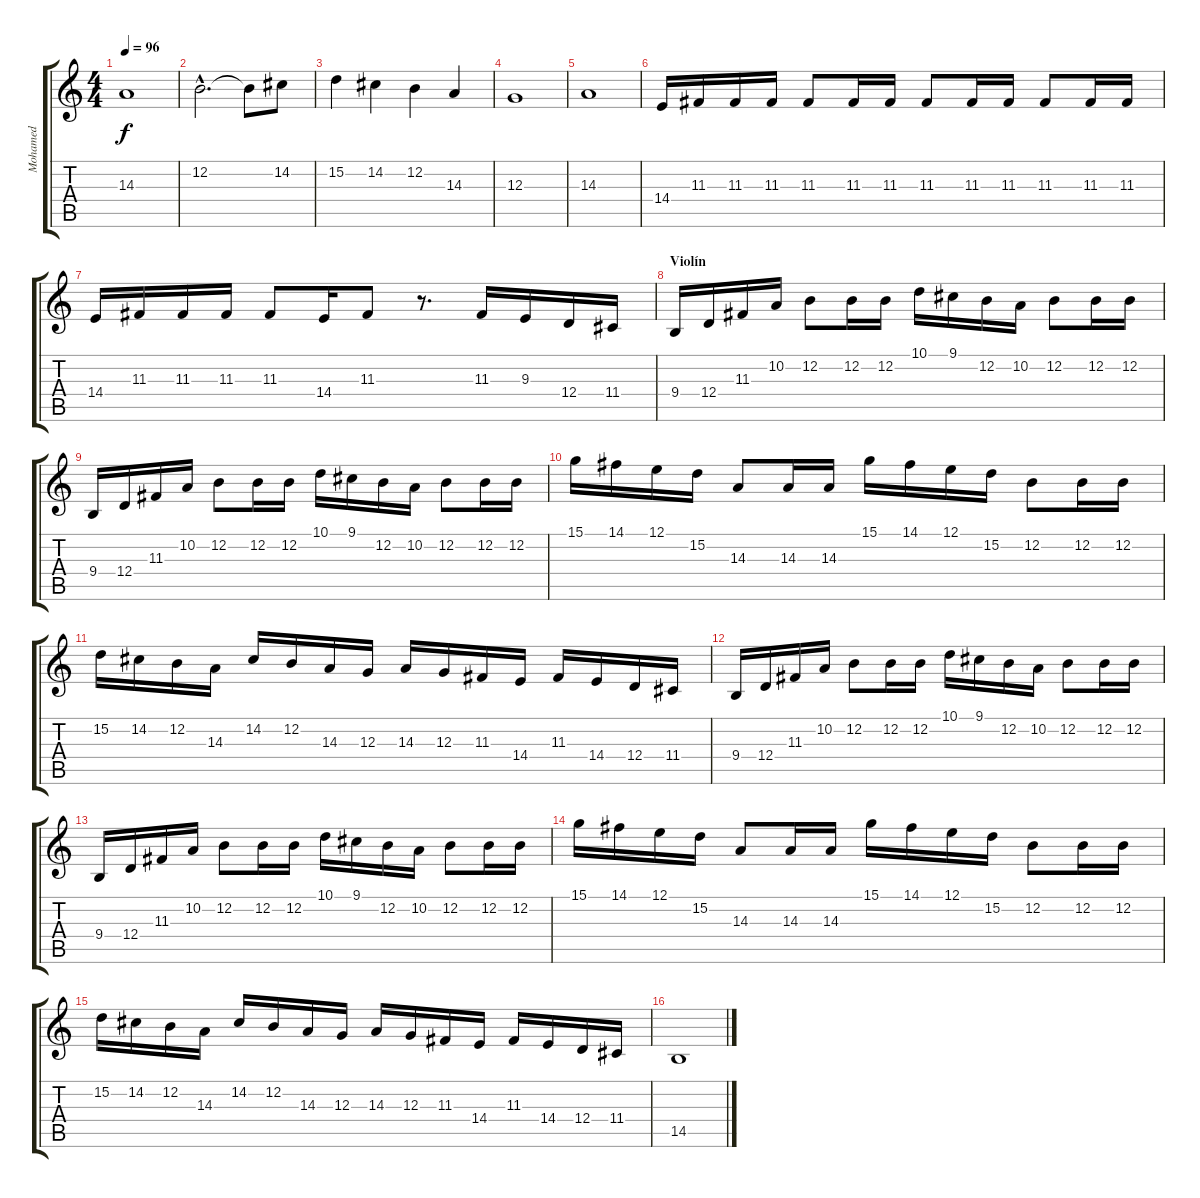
\track ("Mohamed" "Mohamed") {instrument violin}
\staff {score tabs}
\tuning (E4 B3 G3 D3 A2 E2) {hide}
\ts (4 4)
\tempo 96
\clef g2
\ks c
14.3.1{dy f} |
12.2{hac}.2{d} 12.2{t}.8 14.2.8 |
15.2.4 14.2.4 12.2.4 14.3.4 |
12.3.1 |
14.3.1 |
14.4.16 11.3.16 11.3.16 11.3.16 11.3.8 11.3.16 11.3.16 11.3.8 11.3.16 11.3.16 11.3.8 11.3.16 11.3.16 |
14.4.16 11.3.16 11.3.16 11.3.16 11.3.8 14.4.16 11.3.8 r.8{d} 11.3.16{volume 14} 9.3.16 12.4.16 11.4.16 |
\section ("" "Violín")
9.4.16 12.4.16 11.3.16 10.2.16 12.2.8 12.2.16 12.2.16 10.1.16 9.1.16 12.2.16 10.2.16 12.2.8 12.2.16 12.2.16 |
9.4.16 12.4.16 11.3.16 10.2.16 12.2.8 12.2.16 12.2.16 10.1.16 9.1.16 12.2.16 10.2.16 12.2.8 12.2.16 12.2.16 |
15.1.16 14.1.16 12.1.16 15.2.16 14.3.8 14.3.16 14.3.16 15.1.16 14.1.16 12.1.16 15.2.16 12.2.8 12.2.16 12.2.16 |
15.2.16 14.2.16 12.2.16 14.3.16 14.2.16 12.2.16 14.3.16 12.3.16 14.3.16 12.3.16 11.3.16 14.4.16 11.3.16 14.4.16 12.4.16 11.4.16 |
9.4.16 12.4.16 11.3.16 10.2.16 12.2.8 12.2.16 12.2.16 10.1.16 9.1.16 12.2.16 10.2.16 12.2.8 12.2.16 12.2.16 |
9.4.16 12.4.16 11.3.16 10.2.16 12.2.8 12.2.16 12.2.16 10.1.16 9.1.16 12.2.16 10.2.16 12.2.8 12.2.16 12.2.16 |
15.1.16 14.1.16 12.1.16 15.2.16 14.3.8 14.3.16 14.3.16 15.1.16 14.1.16 12.1.16 15.2.16 12.2.8 12.2.16 12.2.16 |
15.2.16 14.2.16 12.2.16 14.3.16 14.2.16 12.2.16 14.3.16 12.3.16 14.3.16 12.3.16 11.3.16 14.4.16 11.3.16 14.4.16 12.4.16 11.4.16 |
14.5.1
